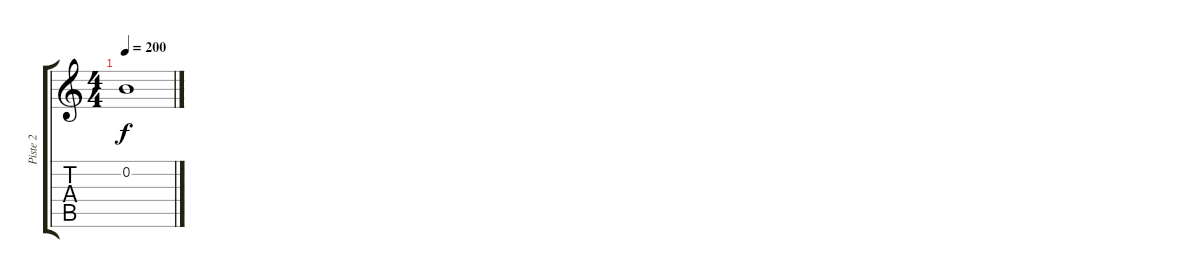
\track ("Piste 2" "Piste 2") {instrument distortionguitar}
\staff {score tabs}
\tuning (E4 B3 G3 D3 A2 E2) {hide}
\ts (4 4)
\tempo 200
\clef g2
\ks c
0.2.1{dy f}
